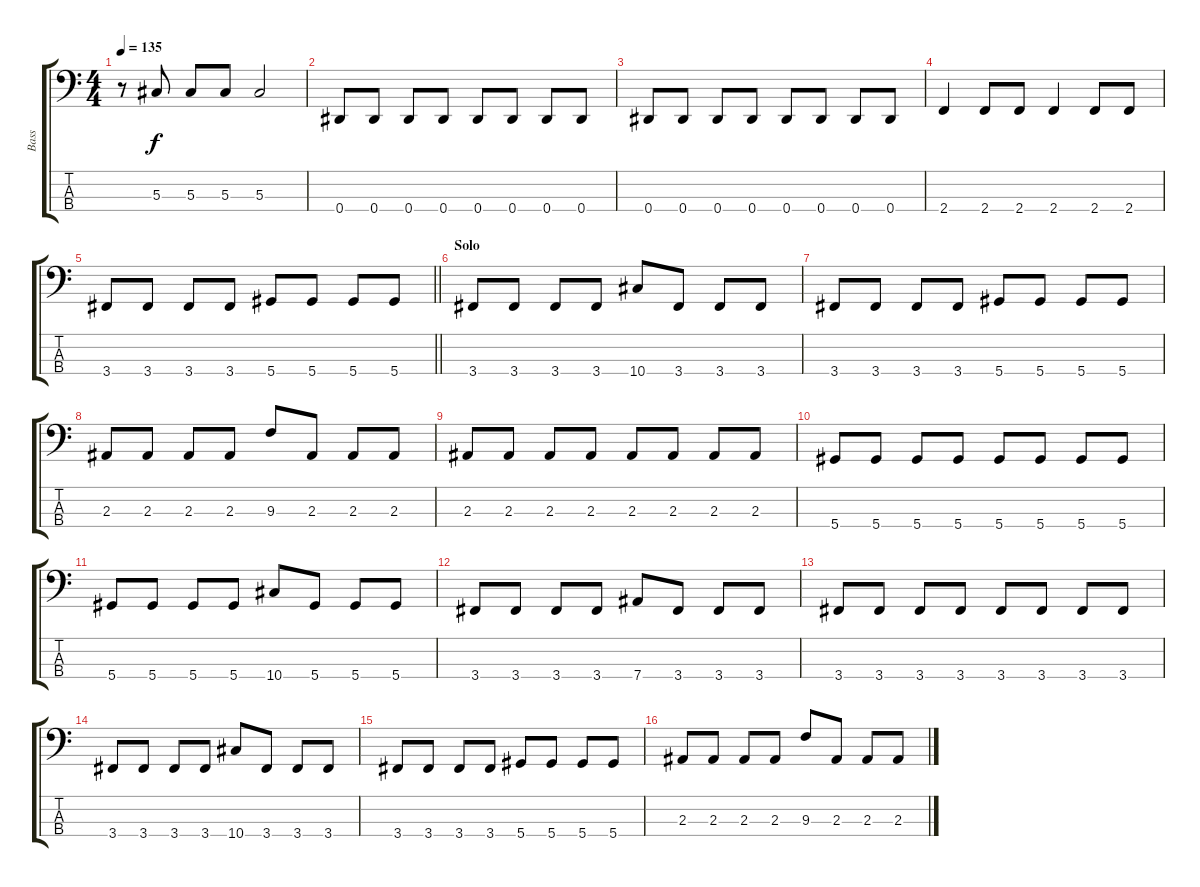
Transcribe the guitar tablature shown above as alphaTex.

\track ("Bass" "Bass") {instrument electricbassfinger}
\staff {score tabs}
\tuning (Gb2 Db2 Ab1 Eb1) {hide}
\ts (4 4)
\tempo 135
\clef f4
\ks c
r.8{dy f} 5.3.8 5.3.8 5.3.8 5.3.2 |
0.4.8 0.4.8 0.4.8 0.4.8 0.4.8 0.4.8 0.4.8 0.4.8 |
0.4.8 0.4.8 0.4.8 0.4.8 0.4.8 0.4.8 0.4.8 0.4.8 |
2.4.4 2.4.8 2.4.8 2.4.4 2.4.8 2.4.8 |
\barLineRight lightlight
3.4.8 3.4.8 3.4.8 3.4.8 5.4.8 5.4.8 5.4.8 5.4.8 |
\section ("" "Solo")
3.4.8 3.4.8 3.4.8 3.4.8 10.4.8 3.4.8 3.4.8 3.4.8 |
3.4.8 3.4.8 3.4.8 3.4.8 5.4.8 5.4.8 5.4.8 5.4.8 |
2.3.8 2.3.8 2.3.8 2.3.8 9.3.8 2.3.8 2.3.8 2.3.8 |
2.3.8 2.3.8 2.3.8 2.3.8 2.3.8 2.3.8 2.3.8 2.3.8 |
5.4.8 5.4.8 5.4.8 5.4.8 5.4.8 5.4.8 5.4.8 5.4.8 |
5.4.8 5.4.8 5.4.8 5.4.8 10.4.8 5.4.8 5.4.8 5.4.8 |
3.4.8 3.4.8 3.4.8 3.4.8 7.4.8 3.4.8 3.4.8 3.4.8 |
3.4.8 3.4.8 3.4.8 3.4.8 3.4.8 3.4.8 3.4.8 3.4.8 |
3.4.8 3.4.8 3.4.8 3.4.8 10.4.8 3.4.8 3.4.8 3.4.8 |
3.4.8 3.4.8 3.4.8 3.4.8 5.4.8 5.4.8 5.4.8 5.4.8 |
2.3.8 2.3.8 2.3.8 2.3.8 9.3.8 2.3.8 2.3.8 2.3.8
